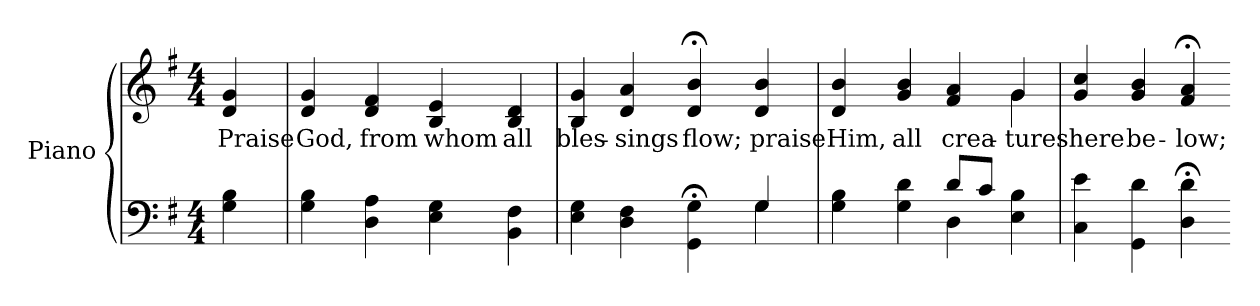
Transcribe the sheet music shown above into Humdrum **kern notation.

**kern	**kern	**text
*part2	*part1	*part1
*staff2	*staff1	*staff1
*I"Piano	*I"Piano	*
*I'Pno.	*I'Pno.	*
!!LO:PB:g=z
*clefF4	*clefG2	*
*k[f#]	*k[f#]	*
*G:	*G:	*
*M4/4	*M4/4	*
=	=	=
!	!	!LO:LY:b:color=#000000
4Gi\ 4Bi	4di/ 4gi	Praise
=1	=1	=1
!	!	!LO:LY:b:color=#000000
4Gi\ 4Bi	4di/ 4gi	God,
!	!	!LO:LY:b:color=#000000
4Di\ 4Ai	4di/ 4f#i	from
!	!	!LO:LY:b:color=#000000
4Ei\ 4Gi	4Bi/ 4ei	whom
!	!	!LO:LY:b:color=#000000
4BBi\ 4F#i	4Bi/ 4di	all
=2	=2	=2
*^	*	*
!	!	!	!LO:LY:b:color=#000000
4Ei\ 4Gi	2ryy	4Bi/ 4gi	bles-
!	!	!	!LO:LY:b:color=#000000
4Di\ 4F#i	.	4di/ 4ai	-sings
!	!	!	!LO:LY:b:color=#000000
4GGi\; 4Gi;	4ryy	4di/; 4bi;	flow;
!	!	!	!LO:LY:b:color=#000000
4Gi/	4Gi\	4di/ 4bi	praise
=3	=3	=3	=3
!	!	!	!LO:LY:b:color=#000000
*	*	*^	*
4Gi\ 4Bi	2ryy	4di/ 4bi	2ryy	Him,
!	!	!	!	!LO:LY:b:color=#000000
4Gi\ 4di	.	4gi/ 4bi	.	all
!	!	!	!	!LO:LY:b:color=#000000
8di/L	4Di\	4f#i/ 4ai	4ryy	crea-
8ci/J	.	.	.	.
!	!	!	!	!LO:LY:b:color=#000000
4Ei\ 4Bi	4ryy	4gi/	4gi\	-tures
*v	*v	*	*	*
*	*v	*v	*
!!LO:LB:g=z
=4	=4	=4
*^	*^	*
!	!	!	!	!LO:LY:b:color=#000000
*v	*v	*	*	*
*	*v	*v	*
4Ci\ 4ei	4gi/ 4cci	here
!	!	!LO:LY:b:color=#000000
4GGi\ 4di	4gi/ 4bi	be-
!	!	!LO:LY:b:color=#000000
4Di\; 4di;	4f#i/; 4ai;	-low;
=-	=-	=-
*-	*-	*-
